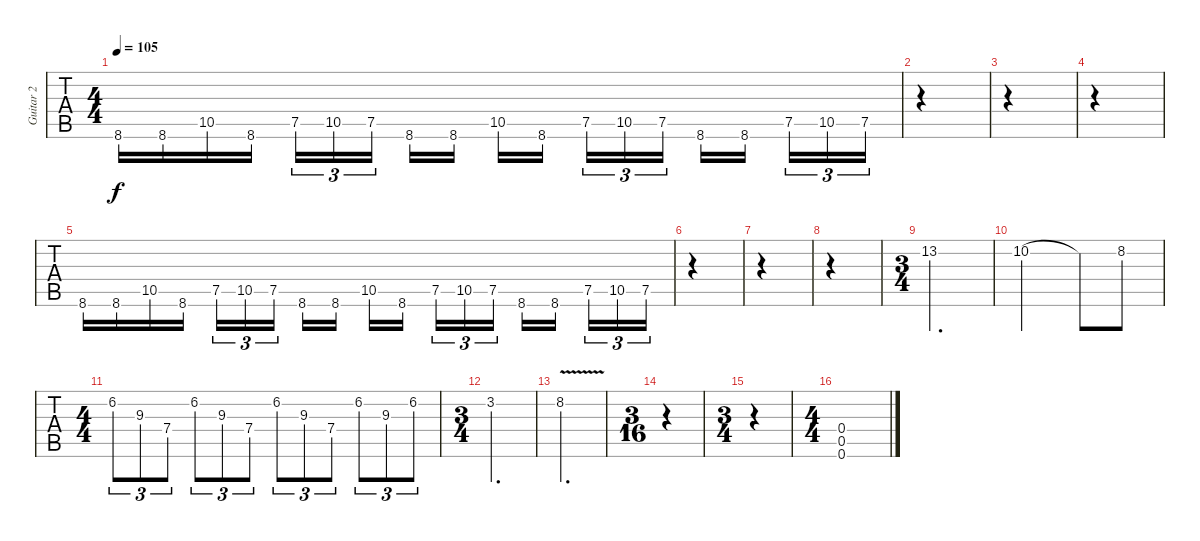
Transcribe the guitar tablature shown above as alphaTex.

\track ("Guitar 2" "Guitar 2") {instrument distortionguitar}
\staff {tabs}
\tuning (Eb4 Bb3 Gb3 Db3 Ab2 Db2) {hide}
\ts (4 4)
\tempo 105
\clef g2
\ks c
8.6.16{dy f} 8.6.16 10.5.16 8.6.16 7.5.16{tu (3 2)} 10.5.16{tu (3 2)} 7.5.16{tu (3 2) beam splitsecondary} 8.6.16 8.6.16 10.5.16 8.6.16{beam splitsecondary} 7.5.16{tu (3 2)} 10.5.16{tu (3 2)} 7.5.16{tu (3 2)} 8.6.16 8.6.16{beam splitsecondary} 7.5.16{tu (3 2)} 10.5.16{tu (3 2)} 7.5.16{tu (3 2)} |
|
|
|
8.6.16 8.6.16 10.5.16 8.6.16 7.5.16{tu (3 2)} 10.5.16{tu (3 2)} 7.5.16{tu (3 2) beam splitsecondary} 8.6.16 8.6.16 10.5.16 8.6.16{beam splitsecondary} 7.5.16{tu (3 2)} 10.5.16{tu (3 2)} 7.5.16{tu (3 2)} 8.6.16 8.6.16{beam splitsecondary} 7.5.16{tu (3 2)} 10.5.16{tu (3 2)} 7.5.16{tu (3 2)} |
|
|
|
\ts (3 4)
13.2.2{d} |
10.2.2 10.2{t}.8 8.2.8 |
\ts (4 4)
6.2.8{tu (3 2)} 9.3.8{tu (3 2)} 7.4.8{tu (3 2)} 6.2.8{tu (3 2)} 9.3.8{tu (3 2)} 7.4.8{tu (3 2)} 6.2.8{tu (3 2)} 9.3.8{tu (3 2)} 7.4.8{tu (3 2)} 6.2.8{tu (3 2)} 9.3.8{tu (3 2)} 6.2.8{tu (3 2)} |
\ts (3 4)
3.2.2{d} |
8.2{v}.2{d} |
\ts (3 16)
|
\ts (3 4)
|
\ts (4 4)
(0.4 0.5 0.6).1
